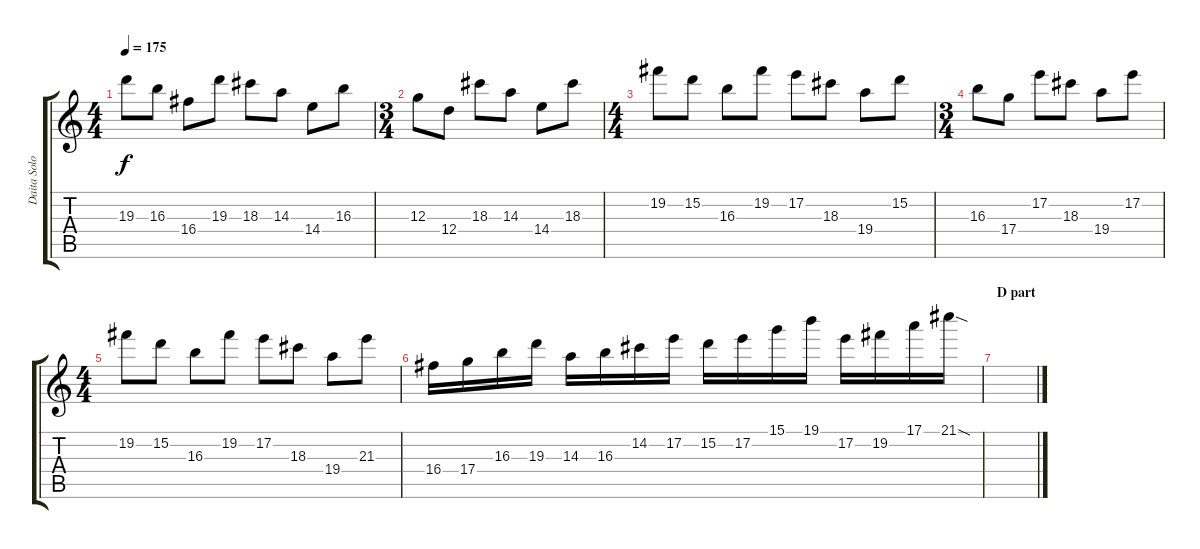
\track ("Daita Solo" "Daita Solo") {instrument distortionguitar}
\staff {score tabs}
\tuning (E4 B3 G3 D3 A2 E2) {hide}
\ts (4 4)
\tempo 175
\clef g2
\ks c
19.3.8{dy f} 16.3.8 16.4.8 19.3.8 18.3.8 14.3.8 14.4.8 16.3.8 |
\ts (3 4)
12.3.8 12.4.8 18.3.8 14.3.8 14.4.8 18.3.8 |
\ts (4 4)
19.2.8 15.2.8 16.3.8 19.2.8 17.2.8 18.3.8 19.4.8 15.2.8 |
\ts (3 4)
16.3.8 17.4.8 17.2.8 18.3.8 19.4.8 17.2.8 |
\ts (4 4)
19.2.8 15.2.8 16.3.8 19.2.8 17.2.8 18.3.8 19.4.8 21.3.8 |
16.4.16 17.4.16 16.3.16 19.3.16 14.3.16 16.3.16 14.2.16 17.2.16 15.2.16 17.2.16 15.1.16 19.1.16 17.2.16 19.2.16 17.1.16 21.1{sod}.16 |
\section ("" "D part")
